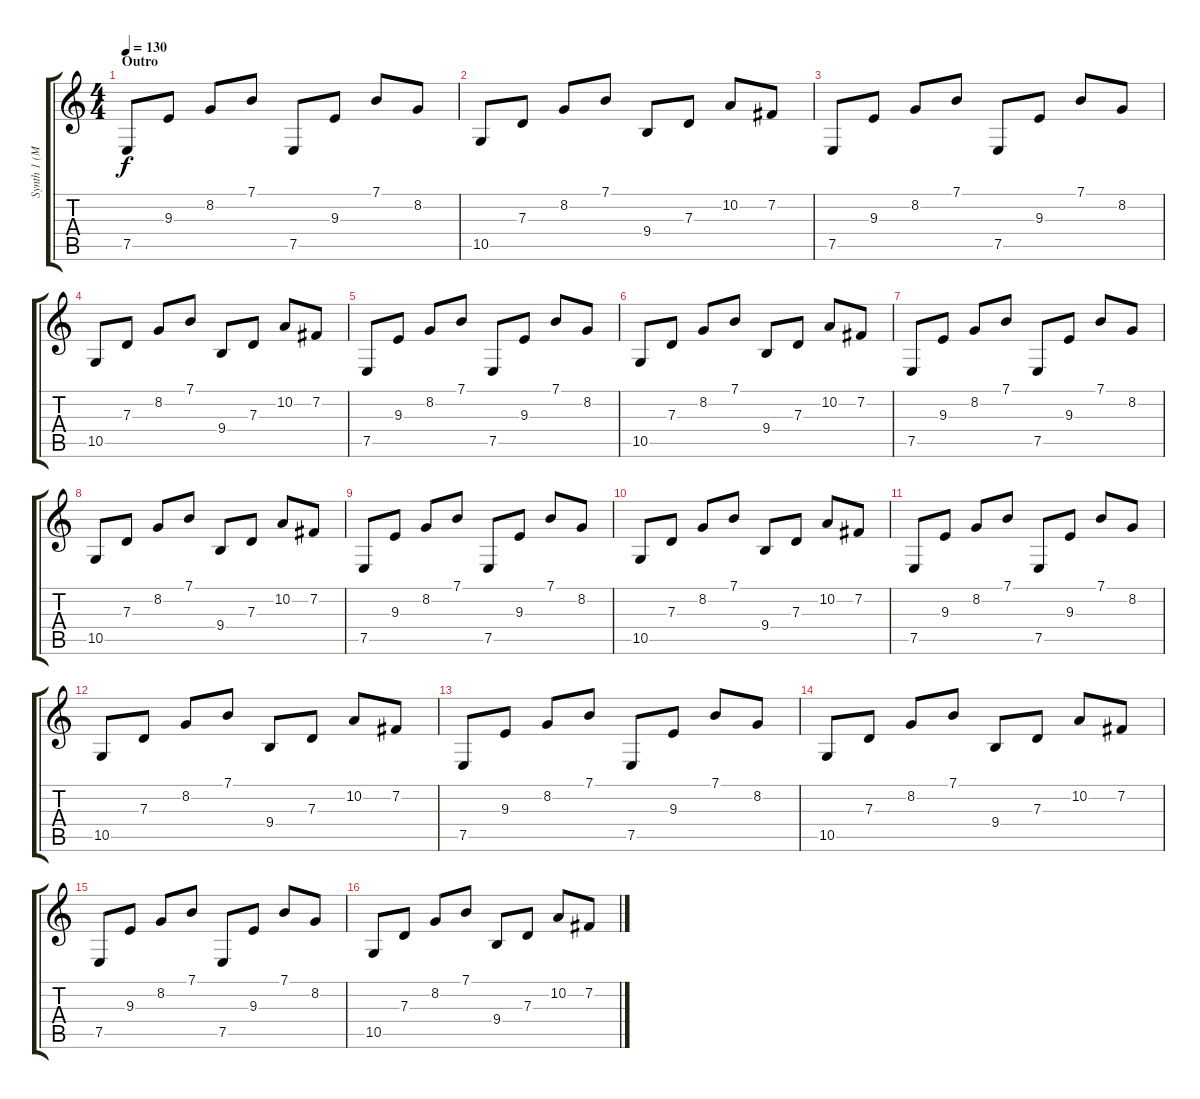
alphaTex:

\track ("Synth 1 (Main Riff)" "Synth 1 (M") {instrument pad3polysynth}
\staff {score tabs}
\tuning (E4 B3 G3 D3 A2 E2) {hide}
\ts (4 4)
\section ("" "Outro")
\tempo 130
\clef g2
\ks c
7.5.8{dy f} 9.3.8 8.2.8 7.1.8 7.5.8 9.3.8 7.1.8 8.2.8 |
10.5.8 7.3.8 8.2.8 7.1.8 9.4.8 7.3.8 10.2.8 7.2.8 |
7.5.8 9.3.8 8.2.8 7.1.8 7.5.8 9.3.8 7.1.8 8.2.8 |
10.5.8 7.3.8 8.2.8 7.1.8 9.4.8 7.3.8 10.2.8 7.2.8 |
7.5.8 9.3.8 8.2.8 7.1.8 7.5.8 9.3.8 7.1.8 8.2.8 |
10.5.8 7.3.8 8.2.8 7.1.8 9.4.8 7.3.8 10.2.8 7.2.8 |
7.5.8 9.3.8 8.2.8 7.1.8 7.5.8 9.3.8 7.1.8 8.2.8 |
10.5.8 7.3.8 8.2.8 7.1.8 9.4.8 7.3.8 10.2.8 7.2.8 |
7.5.8 9.3.8 8.2.8 7.1.8 7.5.8 9.3.8 7.1.8 8.2.8 |
10.5.8 7.3.8 8.2.8 7.1.8 9.4.8 7.3.8 10.2.8 7.2.8 |
7.5.8 9.3.8 8.2.8 7.1.8 7.5.8 9.3.8 7.1.8 8.2.8 |
10.5.8 7.3.8 8.2.8 7.1.8 9.4.8 7.3.8 10.2.8 7.2.8 |
7.5.8 9.3.8 8.2.8 7.1.8 7.5.8 9.3.8 7.1.8 8.2.8 |
10.5.8 7.3.8 8.2.8 7.1.8 9.4.8 7.3.8 10.2.8 7.2.8 |
7.5.8 9.3.8 8.2.8 7.1.8 7.5.8 9.3.8 7.1.8 8.2.8 |
10.5.8 7.3.8 8.2.8 7.1.8 9.4.8 7.3.8 10.2.8 7.2.8
